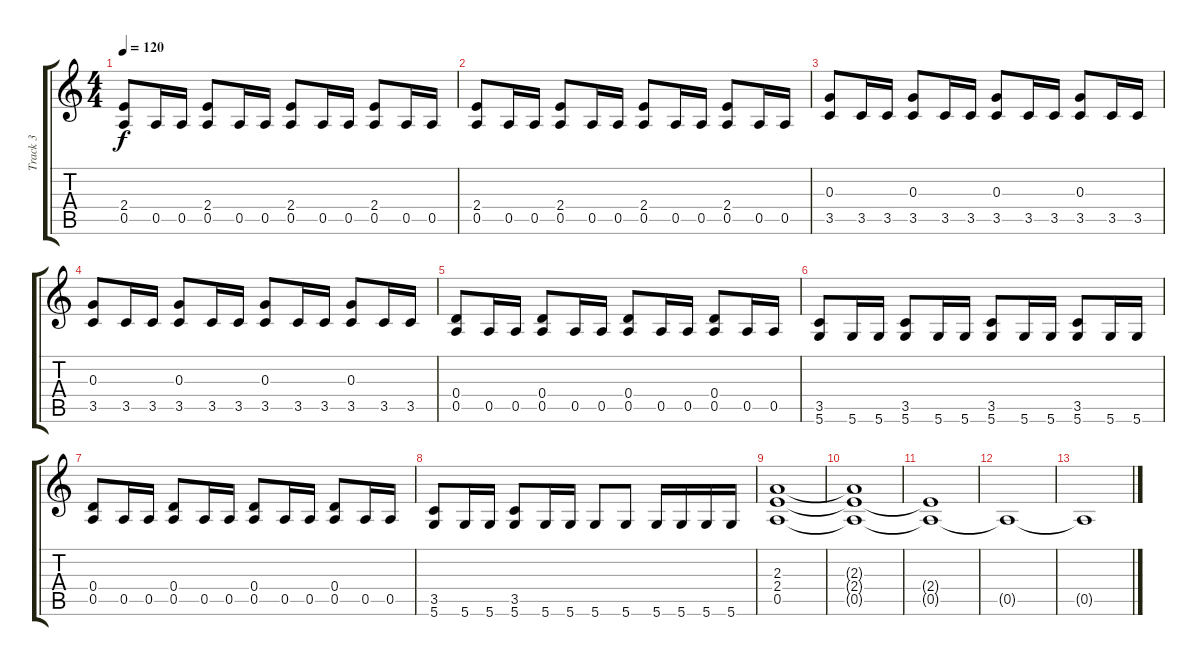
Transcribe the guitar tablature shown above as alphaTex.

\track ("Track 3" "Track 3") {instrument distortionguitar}
\staff {score tabs}
\tuning (E4 B3 G3 D3 A2 D2) {hide}
\ts (4 4)
\tempo 120
\clef g2
\ks c
(2.4 0.5).8{dy f} 0.5.16 0.5.16 (2.4 0.5).8 0.5.16 0.5.16 (2.4 0.5).8 0.5.16 0.5.16 (2.4 0.5).8 0.5.16 0.5.16 |
(2.4 0.5).8 0.5.16 0.5.16 (2.4 0.5).8 0.5.16 0.5.16 (2.4 0.5).8 0.5.16 0.5.16 (2.4 0.5).8 0.5.16 0.5.16 |
(0.3 3.5).8 3.5.16 3.5.16 (0.3 3.5).8 3.5.16 3.5.16 (0.3 3.5).8 3.5.16 3.5.16 (0.3 3.5).8 3.5.16 3.5.16 |
(0.3 3.5).8 3.5.16 3.5.16 (0.3 3.5).8 3.5.16 3.5.16 (0.3 3.5).8 3.5.16 3.5.16 (0.3 3.5).8 3.5.16 3.5.16 |
(0.4 0.5).8 0.5.16 0.5.16 (0.4 0.5).8 0.5.16 0.5.16 (0.4 0.5).8 0.5.16 0.5.16 (0.4 0.5).8 0.5.16 0.5.16 |
(3.5 5.6).8 5.6.16 5.6.16 (3.5 5.6).8 5.6.16 5.6.16 (3.5 5.6).8 5.6.16 5.6.16 (3.5 5.6).8 5.6.16 5.6.16 |
(0.4 0.5).8 0.5.16 0.5.16 (0.4 0.5).8 0.5.16 0.5.16 (0.4 0.5).8 0.5.16 0.5.16 (0.4 0.5).8 0.5.16 0.5.16 |
(3.5 5.6).8 5.6.16 5.6.16 (3.5 5.6).8 5.6.16 5.6.16 5.6.8 5.6.8 5.6.16 5.6.16 5.6.16 5.6.16 |
(2.3 2.4 0.5).1 |
(2.3{t} 2.4{t} 0.5{t}).1 |
(2.4{t} 0.5{t}).1 |
0.5{t}.1 |
0.5{t}.1
